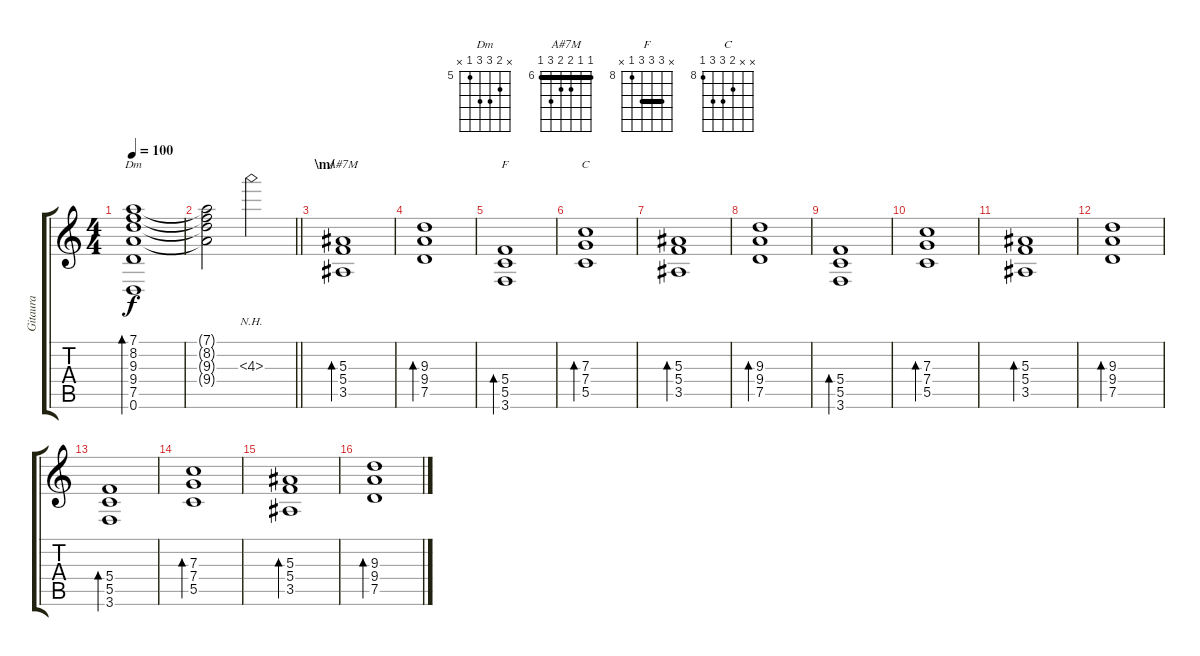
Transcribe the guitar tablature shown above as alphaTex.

\track ("Gitaura" "Gitaura") {instrument electricguitarjazz}
\staff {score tabs}
\tuning (D4 A3 F3 C3 G2 D2) {hide}
\chord ("Dm" x 6 7 7 5 x) {firstfret 5}
\chord ("A#7M" 6 6 7 7 8 6) {firstfret 6 barre 6}
\chord ("F" x 10 10 10 8 x) {firstfret 8 barre 10}
\chord ("C" x x 9 10 10 8) {firstfret 8}
\ts (4 4)
\tempo 100
\clef g2
\ks c
(7.1 8.2 9.3 9.4 7.5 0.6).1{bd 60 ch "Dm" dy f} |
\barLineRight lightlight
(7.1{t} 8.2{t} 9.3{t} 9.4{t}).2 4.3{nh}.2 |
\section ("" "\\m/")
(5.3 5.4 3.5).1{bd 60 ch "A#7M" instrument distortionguitar} |
(9.3 9.4 7.5).1{bd 60} |
(5.4 5.5 3.6).1{bd 60 ch "F"} |
(7.3 7.4 5.5).1{bd 60 ch "C"} |
(5.3 5.4 3.5).1{bd 60} |
(9.3 9.4 7.5).1{bd 60} |
(5.4 5.5 3.6).1{bd 60} |
(7.3 7.4 5.5).1{bd 60} |
(5.3 5.4 3.5).1{bd 60} |
(9.3 9.4 7.5).1{bd 60} |
(5.4 5.5 3.6).1{bd 60} |
(7.3 7.4 5.5).1{bd 60} |
(5.3 5.4 3.5).1{bd 60} |
(9.3 9.4 7.5).1{bd 60}
